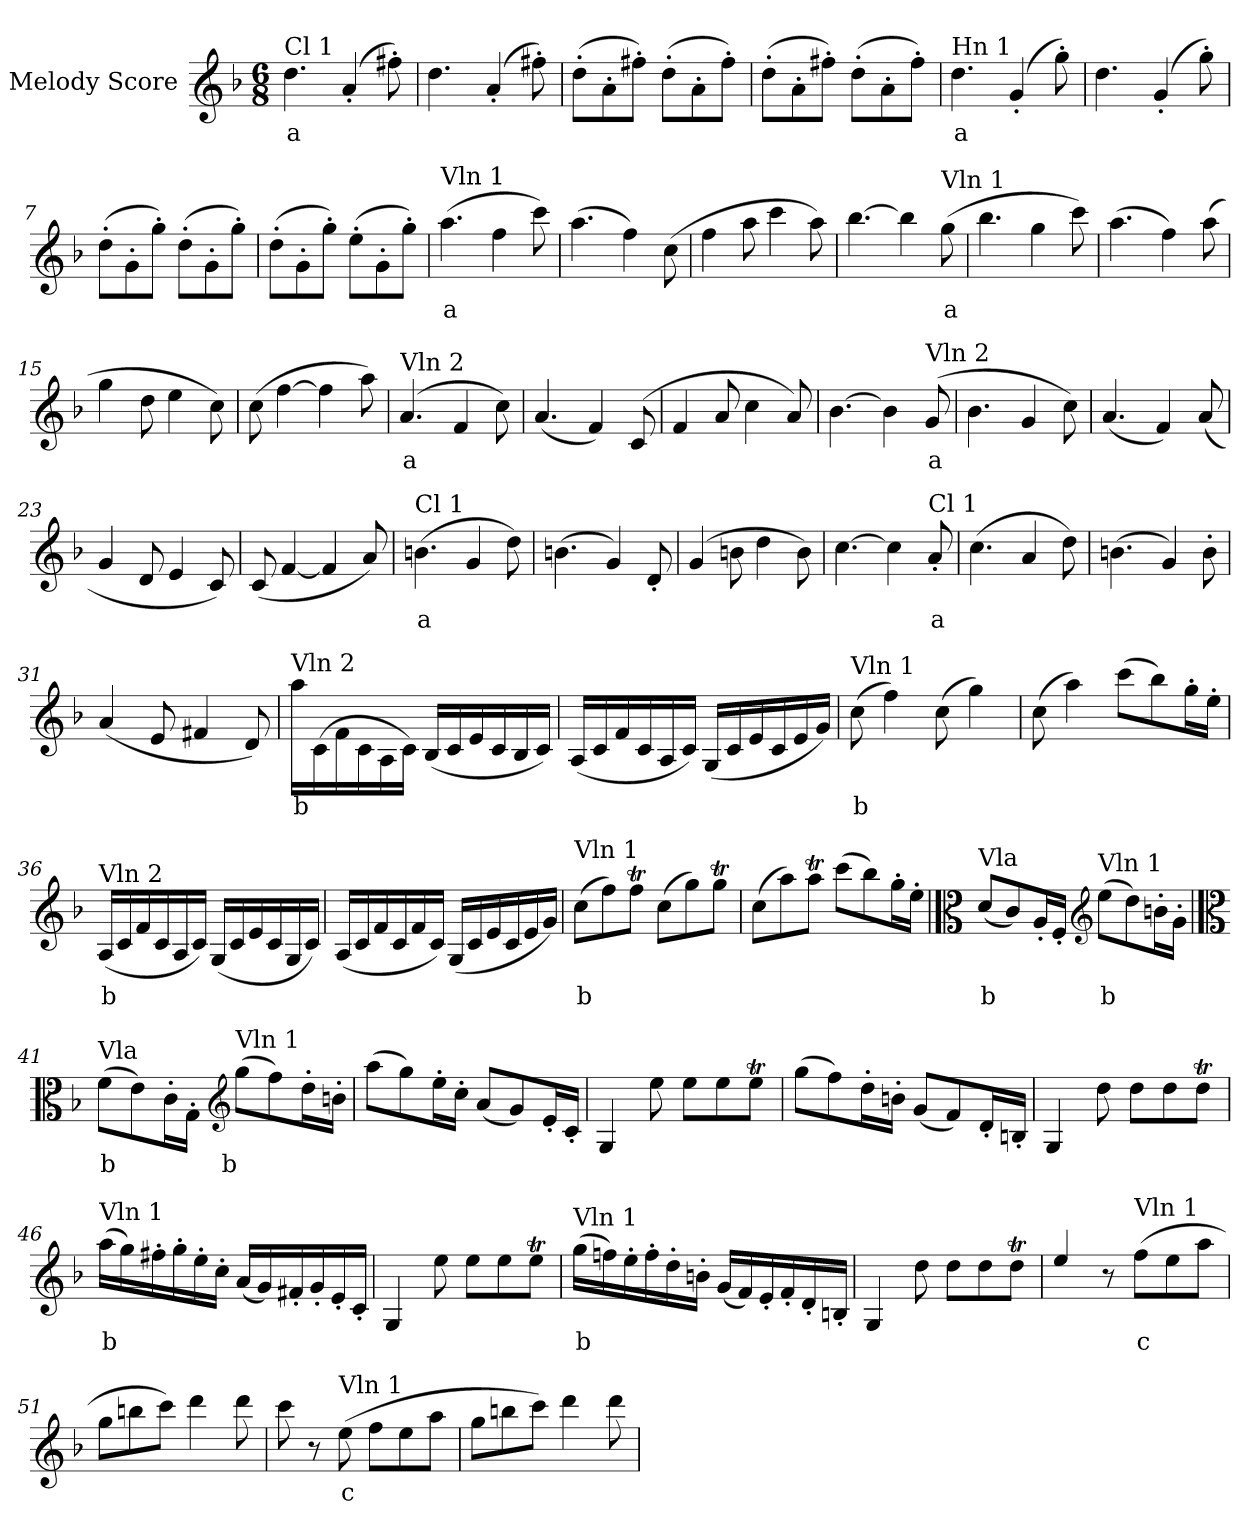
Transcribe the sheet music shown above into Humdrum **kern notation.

**kern	**text
*part1	*part1
*staff1	*staff1
*I"Melody Score	*
*k[b-]	*
*M6/8	*
*MM90	*
=1	=1
!LO:TX:a:t=Cl 1	!
!	!LO:LY:b:color=#FF0000
4.dd\	a
(4a'/	.
8ff#'\)	.
=2	=2
4.dd\	.
(4a'/	.
8ff#'\)	.
=3	=3
(8dd'\L	.
8a'\	.
8ff#'\J)	.
(8dd'\L	.
8a'\	.
8ff#'\J)	.
=4	=4
(8dd'\L	.
8a'\	.
8ff#'\J)	.
(8dd'\L	.
8a'\	.
8ff#'\J)	.
=5	=5
!LO:TX:a:t=Hn 1	!
!	!LO:LY:b:color=#FF0000
4.dd\	a
(4g'/	.
8gg'\)	.
=6	=6
4.dd\	.
(4g'/	.
8gg'\)	.
=7	=7
(8dd'\L	.
8g'\	.
8gg'\J)	.
(8dd'\L	.
8g'\	.
8gg'\J)	.
=8	=8
(8dd'\L	.
8g'\	.
8gg'\J)	.
(8ee'\L	.
8g'\	.
8gg'\J)	.
=9	=9
!LO:TX:a:t=Vln 1	!
!	!LO:LY:b:color=#FF0000
(4.aa\	a
4ff\	.
8ccc\)	.
=10	=10
(4.aa\	.
4ff\)	.
(8cc\	.
=11	=11
4ff\	.
8aa\	.
4ccc\	.
8aa\)	.
=12	=12
[4.bb-\	.
4bb-\]	.
!LO:TX:a:t=Vln 1	!
!	!LO:LY:b:color=#FF0000
(8gg\	a
=13	=13
4.bb-\	.
4gg\	.
8ccc\)	.
=14	=14
(4.aa\	.
4ff\)	.
(8aa\	.
=15	=15
4gg\	.
8dd\	.
4ee\	.
8cc\)	.
=16	=16
(8cc\	.
[4ff\	.
4ff\]	.
8aa\)	.
=17	=17
!LO:TX:a:t=Vln 2	!
!	!LO:LY:b:color=#FF0000
(4.a/	a
4f/	.
8cc\)	.
=18	=18
(4.a/	.
4f/)	.
(8c/	.
=19	=19
4f/	.
8a/	.
4cc\	.
8a/)	.
=20	=20
[4.b-\	.
4b-\]	.
!LO:TX:a:t=Vln 2	!
!	!LO:LY:b:color=#FF0000
(8g/	a
=21	=21
4.b-\	.
4g/	.
8cc\)	.
=22	=22
(4.a/	.
4f/)	.
(8a/	.
=23	=23
4g/	.
8d/	.
4e/	.
8c/)	.
=24	=24
(8c/	.
[4f/	.
4f/]	.
8a/)	.
=25	=25
!LO:TX:a:t=Cl 1	!
!	!LO:LY:b:color=#FF0000
(4.b\	a
4g/	.
8dd\)	.
=26	=26
(4.b\	.
4g/)	.
8d'/	.
=27	=27
(4g/	.
8b\	.
4dd\	.
8b\)	.
=28	=28
[4.cc\	.
4cc\]	.
!LO:TX:a:t=Cl 1	!
!	!LO:LY:b:color=#FF0000
8a'/	a
=29	=29
(4.cc\	.
4a/	.
8dd\)	.
=30	=30
(4.b\	.
4g/)	.
8b'\	.
=31	=31
(4a/	.
8e/	.
4f#/	.
8d/)	.
=32	=32
!LO:TX:a:t=Vln 2	!
!	!LO:LY:color=#FF0000
16aa\LL	b
(16c\	.
16f\	.
16c\	.
16A\	.
16c\JJ)	.
(16B-/LL	.
16c/	.
16e/	.
16c/	.
16B-/	.
16c/JJ)	.
=33	=33
(16A/LL	.
16c/	.
16f/	.
16c/	.
16A/	.
16c/JJ)	.
(16G/LL	.
16c/	.
16e/	.
16c/	.
16e/	.
16g/JJ)	.
=34	=34
!LO:TX:a:t=Vln 1	!
!	!LO:LY:b:color=#FF0000
(8cc\	b
4ff\)	.
(8cc\	.
4gg\)	.
=35	=35
(8cc\	.
4aa\)	.
(8ccc\L	.
8bb-\)	.
16gg'\L	.
16ee'\JJ	.
=36	=36
!LO:TX:a:t=Vln 2	!
!	!LO:LY:b:color=#FF0000
(16A/LL	b
16c/	.
16f/	.
16c/	.
16A/	.
16c/JJ)	.
(16G/LL	.
16c/	.
16e/	.
16c/	.
16G/	.
16c/JJ)	.
=37	=37
(16A/LL	.
16c/	.
16f/	.
16c/	.
16f/	.
16c/JJ)	.
(16G/LL	.
16c/	.
16e/	.
16c/	.
16e/	.
16g/JJ)	.
=38	=38
!LO:TX:a:t=Vln 1	!
!	!LO:LY:b:color=#FF0000
(8cc\L	b
8ff\)	.
8ffT\J	.
(8cc\L	.
8gg\)	.
8ggT\J	.
=39	=39
(8cc\L	.
8aa\)	.
8aat\J	.
(8ccc\L	.
8bb-\)	.
16gg'\L	.
16ee'\JJ	.
=40	=40
*clefC3	*
!LO:TX:a:t=Vla	!
!	!LO:LY:b:color=#FF0000
(8d/L	b
8c/)	.
16A'/L	.
16F'/JJ	.
*clefG2	*
!LO:TX:a:t=Vln 1	!
!	!LO:LY:b:color=#FF0000
(8ee\L	b
8dd\)	.
16bn'\L	.
16g'\JJ	.
=41	=41
*clefC3	*
!LO:TX:a:t=Vla	!
!	!LO:LY:b:color=#FF0000
(8f\L	b
8e\)	.
16c'\L	.
16G'\JJ	.
*clefG2	*
!LO:TX:a:t=Vln 1	!
!	!LO:LY:b:color=#FF0000
(8gg\L	b
8ff\)	.
16dd'\L	.
16bn'\JJ	.
=42	=42
(8aa\L	.
8gg\)	.
16ee'\L	.
16cc'\JJ	.
(8a/L	.
8g/)	.
16e'/L	.
16c'/JJ	.
=43	=43
4G/	.
8ee\	.
8ee\L	.
8ee\	.
8eet\J	.
=44	=44
(8gg\L	.
8ff\)	.
16dd'\L	.
16bn'\JJ	.
(8g/L	.
8f/)	.
16d'/L	.
16Bn'/JJ	.
=45	=45
4G/	.
8dd\	.
8dd\L	.
8dd\	.
8ddT\J	.
=46	=46
!LO:TX:a:t=Vln 1	!
!	!LO:LY:b:color=#FF0000
(16aa\LL	b
16gg\)	.
16ff#X'\	.
16gg'\	.
16ee'\	.
16cc'\JJ	.
(16a/LL	.
16g/)	.
16f#X'/	.
16g'/	.
16e'/	.
16c'/JJ	.
=47	=47
4G/	.
8ee\	.
8ee\L	.
8ee\	.
8eet\J	.
=48	=48
!LO:TX:a:t=Vln 1	!
!	!LO:LY:b:color=#FF0000
(16gg\LL	b
16ffn\)	.
16ee'\	.
16ff'\	.
16dd'\	.
16bn'\JJ	.
(16g/LL	.
16f/)	.
16e'/	.
16f'/	.
16d'/	.
16Bn'/JJ	.
=49	=49
4G/	.
8dd\	.
8dd\L	.
8dd\	.
8ddT\J	.
=50	=50
4ee/	.
8r	.
!LO:TX:a:t=Vln 1	!
!	!LO:LY:b:color=#FF0000
(8ff\L	c
8ee\	.
8aa\J	.
=51	=51
8gg\L	.
8bbn\	.
8ccc\J)	.
4ddd\	.
8ddd\	.
=52	=52
8ccc\	.
8r	.
!LO:TX:a:t=Vln 1	!
!	!LO:LY:b:color=#FF0000
(8ee\	c
8ff\L	.
8ee\	.
8aa\J	.
=53	=53
8gg\L	.
8bbn\	.
8ccc\J)	.
4ddd\	.
8ddd\	.
=	=
*-	*-
